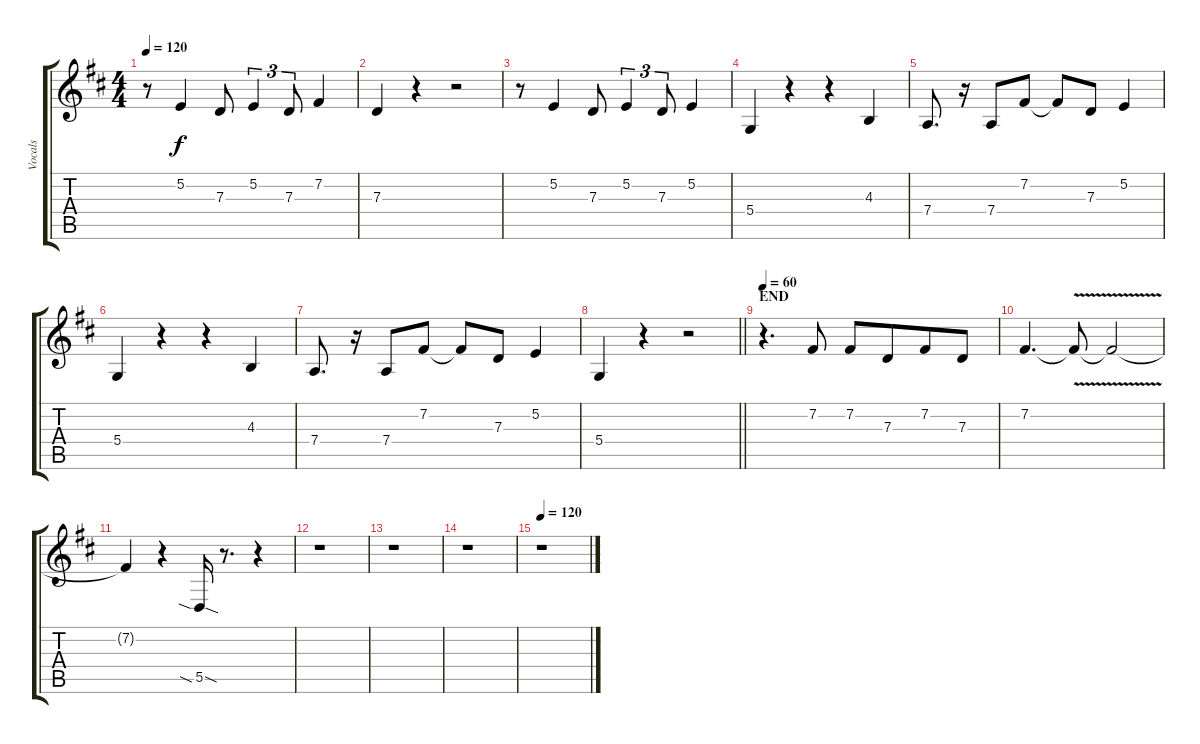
\track ("Vocals" "Vocals") {instrument harmonica}
\staff {score tabs}
\tuning (E4 B3 G3 D3 A2 E2) {hide}
\ts (4 4)
\tempo 120
\clef g2
\ks d
r.8{dy f} 5.2.4 7.3.8 5.2.4{tu (3 2)} 7.3.8{tu (3 2)} 7.2.4 |
7.3.4 r.4 r.2 |
r.8 5.2.4 7.3.8 5.2.4{tu (3 2)} 7.3.8{tu (3 2)} 5.2.4 |
5.4.4 r.4 r.4 4.3.4 |
7.4.8{d} r.16 7.4.8 7.2.8 7.2{t}.8 7.3.8 5.2.4 |
5.4.4 r.4 r.4 4.3.4 |
7.4.8{d} r.16 7.4.8 7.2.8 7.2{t}.8 7.3.8 5.2.4 |
\barLineRight lightlight
5.4.4 r.4 r.2 |
\section ("" "END")
\tempo 60
r.4{d} 7.2.8 7.2.8 7.3.8{beam merge} 7.2.8 7.3.8 |
7.2.4{d} 7.2{v t}.8 7.2{t}.2 |
7.2{t}.4 r.4 5.5{sia sod}.16 r.8{d} r.4 |
r.1 |
r.1 |
r.1 |
\tempo 120
r.1
